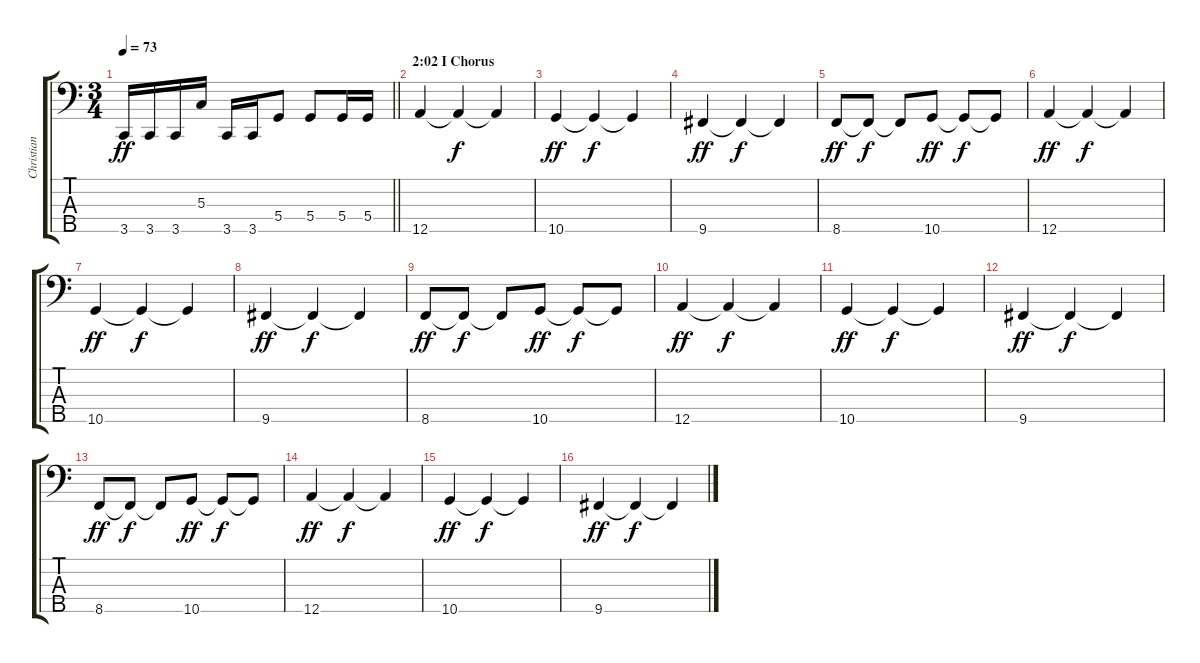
\track ("Christian Larsson (Bass Guitar)" "Christian ") {instrument electricbassfinger}
\staff {score tabs}
\tuning (F2 C2 G1 D1 A0) {hide}
\ts (3 4)
\tempo 73
\clef f4
\barLineRight lightlight
\ks c
3.5.16{dy ff} 3.5.16 3.5.16 5.3.16 3.5.16 3.5.16 5.4.8 5.4.8 5.4.16 5.4.16 |
\section ("" "2:02 I Chorus")
12.5.4 12.5{t}.4{dy f} 12.5{t}.4 |
10.5.4{dy ff} 10.5{t}.4{dy f} 10.5{t}.4 |
9.5.4{dy ff} 9.5{t}.4{dy f} 9.5{t}.4 |
8.5.8{dy ff} 8.5{t}.8{dy f} 8.5{t}.8 10.5.8{dy ff} 10.5{t}.8{dy f} 10.5{t}.8 |
12.5.4{dy ff} 12.5{t}.4{dy f} 12.5{t}.4 |
10.5.4{dy ff} 10.5{t}.4{dy f} 10.5{t}.4 |
9.5.4{dy ff} 9.5{t}.4{dy f} 9.5{t}.4 |
8.5.8{dy ff} 8.5{t}.8{dy f} 8.5{t}.8 10.5.8{dy ff} 10.5{t}.8{dy f} 10.5{t}.8 |
12.5.4{dy ff} 12.5{t}.4{dy f} 12.5{t}.4 |
10.5.4{dy ff} 10.5{t}.4{dy f} 10.5{t}.4 |
9.5.4{dy ff} 9.5{t}.4{dy f} 9.5{t}.4 |
8.5.8{dy ff} 8.5{t}.8{dy f} 8.5{t}.8 10.5.8{dy ff} 10.5{t}.8{dy f} 10.5{t}.8 |
12.5.4{dy ff} 12.5{t}.4{dy f} 12.5{t}.4 |
10.5.4{dy ff} 10.5{t}.4{dy f} 10.5{t}.4 |
9.5.4{dy ff} 9.5{t}.4{dy f} 9.5{t}.4
